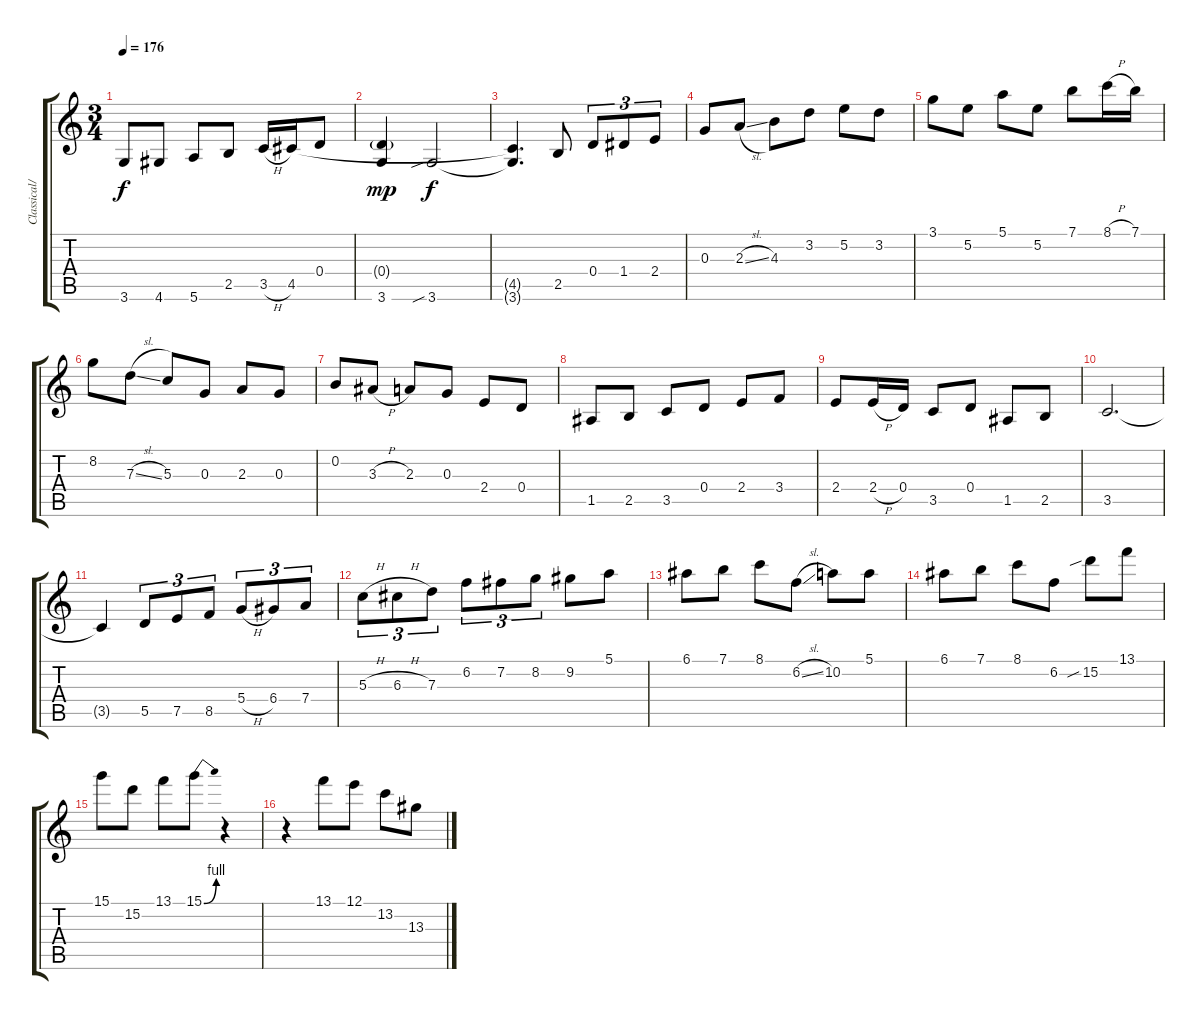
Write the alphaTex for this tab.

\track ("Classical/Interlude" "Classical/") {instrument acousticguitarnylon}
\staff {score tabs}
\tuning (E4 B3 G3 D3 A2 E2) {hide}
\ts (3 4)
\tempo 176
\clef g2
\ks c
3.6.8{dy f} 4.6.8 5.6.8 2.5.8 3.5{h}.16 4.5.16 0.4.8 |
(0.4{g} 3.6).4{dy mp} 3.6{sib}.2{dy f} |
(4.5{t} 3.6{t}).4{d} 2.5.8 0.4.8{tu (3 2)} 1.4.8{tu (3 2)} 2.4.8{tu (3 2)} |
0.3.8 2.3{sl}.8 4.3.8 3.2.8 5.2.8 3.2.8 |
3.1.8 5.2.8 5.1.8 5.2.8 7.1.8 8.1{h}.16 7.1.16 |
8.2.8 7.3{sl}.8 5.3.8 0.3.8 2.3.8 0.3.8 |
0.2.8 3.3{h}.8 2.3.8 0.3.8 2.4.8 0.4.8 |
1.5.8 2.5.8 3.5.8 0.4.8 2.4.8 3.4.8 |
2.4.8 2.4{h}.16 0.4.16 3.5.8 0.4.8 1.5.8 2.5.8 |
3.5.2{d} |
3.5{t}.4 5.5.8{tu (3 2)} 7.5.8{tu (3 2)} 8.5.8{tu (3 2)} 5.4{h}.8{tu (3 2)} 6.4.8{tu (3 2)} 7.4.8{tu (3 2)} |
5.3{h}.8{tu (3 2)} 6.3{h}.8{tu (3 2)} 7.3.8{tu (3 2)} 6.2.8{tu (3 2)} 7.2.8{tu (3 2)} 8.2.8{tu (3 2)} 9.2.8 5.1.8 |
6.1.8 7.1.8 8.1.8 6.2{sl}.8 10.2.8 5.1.8 |
6.1.8 7.1.8 8.1.8 6.2.8 15.2{sib}.8 13.1.8 |
15.1.8 15.2.8 13.1.8 15.1{be (bend 0 0 60 4)}.8 r.4 |
r.4 13.1.8 12.1.8 13.2.8 13.3.8
